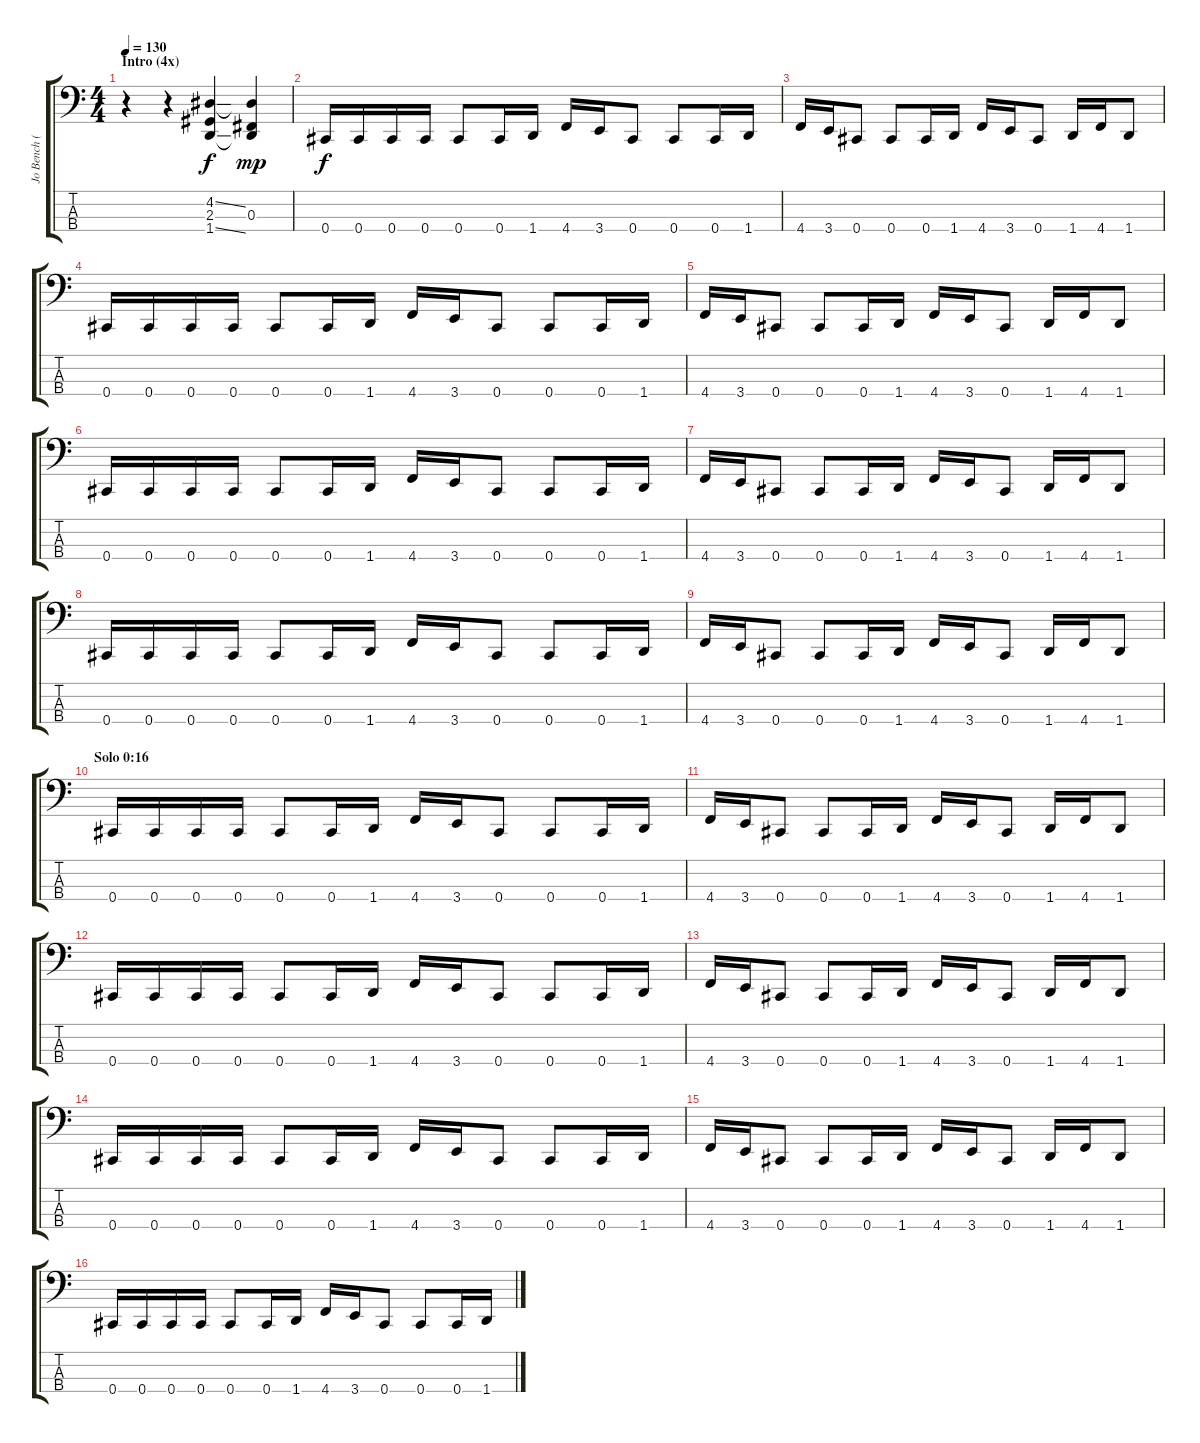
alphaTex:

\track ("Jo Bench (Bass)" "Jo Bench (") {instrument slapbass2}
\staff {score tabs}
\tuning (E2 B1 Gb1 Db1) {hide}
\ts (4 4)
\section ("" "Intro (4x)")
\tempo 130
\clef f4
\ks c
r.4{dy f instrument slapbass2} r.4 (4.2{ss} 2.3 1.4{ss}).4{instrument gunshot} (4.2{t} 0.3 1.4{t}).4{dy mp} |
0.4.16{dy f instrument electricbassfinger} 0.4.16 0.4.16 0.4.16 0.4.8 0.4.16 1.4.16 4.4.16 3.4.16 0.4.8 0.4.8 0.4.16 1.4.16 |
4.4.16 3.4.16 0.4.8 0.4.8 0.4.16 1.4.16 4.4.16 3.4.16 0.4.8 1.4.16 4.4.16 1.4.8 |
0.4.16 0.4.16 0.4.16 0.4.16 0.4.8 0.4.16 1.4.16 4.4.16 3.4.16 0.4.8 0.4.8 0.4.16 1.4.16 |
4.4.16 3.4.16 0.4.8 0.4.8 0.4.16 1.4.16 4.4.16 3.4.16 0.4.8 1.4.16 4.4.16 1.4.8 |
0.4.16 0.4.16 0.4.16 0.4.16 0.4.8 0.4.16 1.4.16 4.4.16 3.4.16 0.4.8 0.4.8 0.4.16 1.4.16 |
4.4.16 3.4.16 0.4.8 0.4.8 0.4.16 1.4.16 4.4.16 3.4.16 0.4.8 1.4.16 4.4.16 1.4.8 |
0.4.16 0.4.16 0.4.16 0.4.16 0.4.8 0.4.16 1.4.16 4.4.16 3.4.16 0.4.8 0.4.8 0.4.16 1.4.16 |
4.4.16 3.4.16 0.4.8 0.4.8 0.4.16 1.4.16 4.4.16 3.4.16 0.4.8 1.4.16 4.4.16 1.4.8 |
\section ("" "Solo 0:16")
0.4.16 0.4.16 0.4.16 0.4.16 0.4.8 0.4.16 1.4.16 4.4.16 3.4.16 0.4.8 0.4.8 0.4.16 1.4.16 |
4.4.16 3.4.16 0.4.8 0.4.8 0.4.16 1.4.16 4.4.16 3.4.16 0.4.8 1.4.16 4.4.16 1.4.8 |
0.4.16 0.4.16 0.4.16 0.4.16 0.4.8 0.4.16 1.4.16 4.4.16 3.4.16 0.4.8 0.4.8 0.4.16 1.4.16 |
4.4.16 3.4.16 0.4.8 0.4.8 0.4.16 1.4.16 4.4.16 3.4.16 0.4.8 1.4.16 4.4.16 1.4.8 |
0.4.16 0.4.16 0.4.16 0.4.16 0.4.8 0.4.16 1.4.16 4.4.16 3.4.16 0.4.8 0.4.8 0.4.16 1.4.16 |
4.4.16 3.4.16 0.4.8 0.4.8 0.4.16 1.4.16 4.4.16 3.4.16 0.4.8 1.4.16 4.4.16 1.4.8 |
0.4.16 0.4.16 0.4.16 0.4.16 0.4.8 0.4.16 1.4.16 4.4.16 3.4.16 0.4.8 0.4.8 0.4.16 1.4.16
